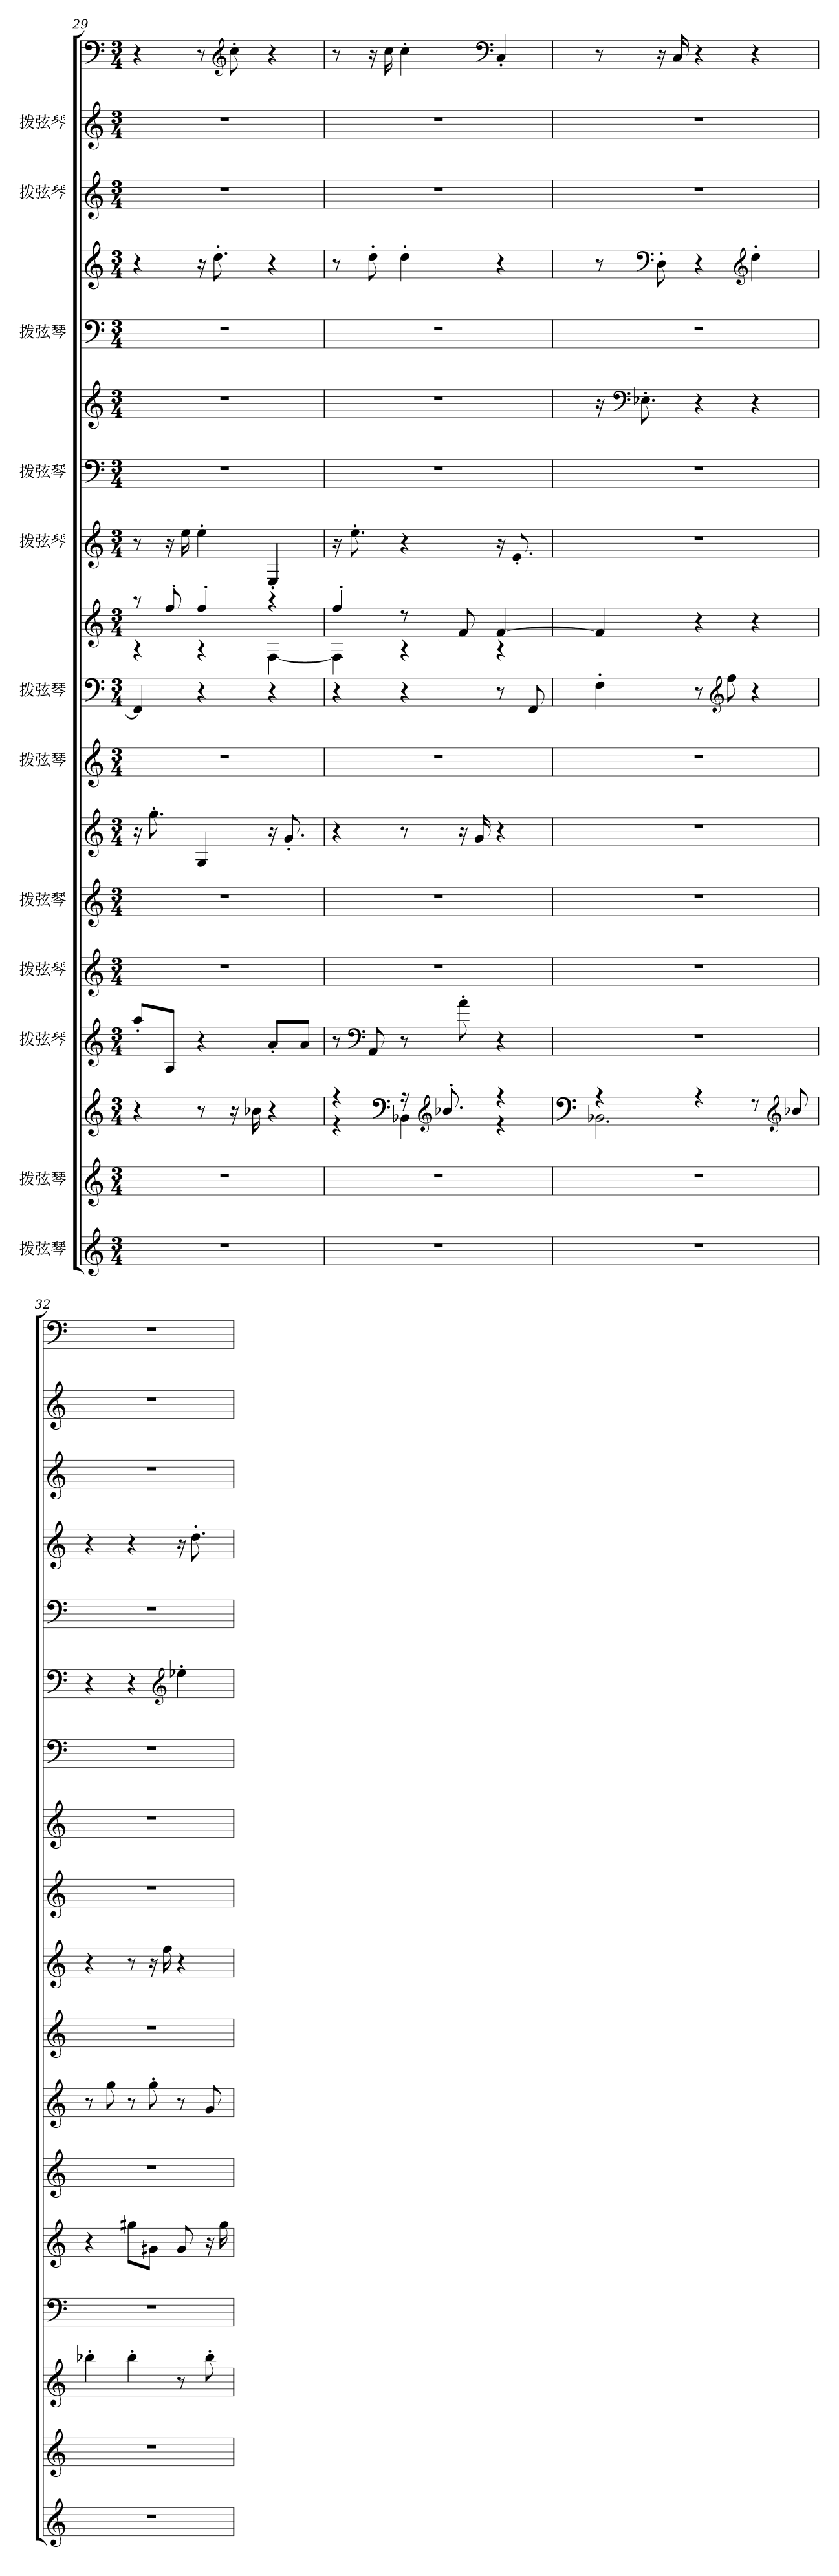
**kern	**kern	**kern	**kern	**kern	**kern	**kern	**kern	**kern	**kern	**kern	**kern	**kern	**kern	**kern	**kern	**kern	**kern
*part12	*part11	*part11	*part10	*part9	*part8	*part8	*part7	*part6	*part6	*part5	*part4	*part4	*part3	*part3	*part2	*part1	*part1
*staff18	*staff17	*staff16	*staff15	*staff14	*staff13	*staff12	*staff11	*staff10	*staff9	*staff8	*staff7	*staff6	*staff5	*staff4	*staff3	*staff2	*staff1
*I"拨弦琴	*I"拨弦琴	*	*I"拨弦琴	*I"拨弦琴	*I"拨弦琴	*	*I"拨弦琴	*I"拨弦琴	*	*I"拨弦琴	*I"拨弦琴	*	*I"拨弦琴	*	*I"拨弦琴	*I"拨弦琴	*
!!LO:PB:g=z
*clefG2	*clefG2	*clefG2	*clefG2	*clefG2	*clefG2	*clefG2	*clefG2	*clefF4	*clefG2	*clefG2	*clefF4	*clefG2	*clefF4	*clefG2	*clefG2	*clefG2	*clefF4
*k[]	*k[]	*k[]	*k[]	*k[]	*k[]	*k[]	*k[]	*k[]	*k[]	*k[]	*k[]	*k[]	*k[]	*k[]	*k[]	*k[]	*k[]
*M3/4	*M3/4	*M3/4	*M3/4	*M3/4	*M3/4	*M3/4	*M3/4	*M3/4	*M3/4	*M3/4	*M3/4	*M3/4	*M3/4	*M3/4	*M3/4	*M3/4	*M3/4
=29	=29	=29	=29	=29	=29	=29	=29	=29	=29	=29	=29	=29	=29	=29	=29	=29	=29
*	*	*	*	*	*	*	*	*	*^	*	*	*	*	*	*	*	*
2.r	2.r	4r	8aa'/L	2.r	2.r	16r	2.r	4FF/]	8r	4r	8r	2.r	2.r	2.r	4r	2.r	2.r	4r
.	.	.	.	.	.	8.gg'\	.	.	.	.	.	.	.	.	.	.	.	.
.	.	.	8A/J	.	.	.	.	.	8ff'/	.	16r	.	.	.	.	.	.	.
.	.	.	.	.	.	.	.	.	.	.	16ee\	.	.	.	.	.	.	.
.	.	8r	4r	.	.	4G/	.	4r	4ff'/	4r	4ee'\	.	.	.	16r	.	.	8r
.	.	.	.	.	.	.	.	.	.	.	.	.	.	.	8.dd'\	.	.	.
*	*	*	*	*	*	*	*	*	*	*	*	*	*	*	*	*	*	*clefG2
.	.	16r	.	.	.	.	.	.	.	.	.	.	.	.	.	.	.	8cc'\
.	.	16b-X\	.	.	.	.	.	.	.	.	.	.	.	.	.	.	.	.
.	.	4r	8a'/L	.	.	16r	.	4r	4r	[4F\	4E'/	.	.	.	4r	.	.	4r
.	.	.	.	.	.	8.g'/	.	.	.	.	.	.	.	.	.	.	.	.
.	.	.	8a/J	.	.	.	.	.	.	.	.	.	.	.	.	.	.	.
=30	=30	=30	=30	=30	=30	=30	=30	=30	=30	=30	=30	=30	=30	=30	=30	=30	=30	=30
*	*	*^	*	*	*	*	*	*	*	*	*	*	*	*	*	*	*	*
2.r	2.r	4r	4r	8r	2.r	2.r	4r	2.r	4r	4ff'/	4F\]	16r	2.r	2.r	2.r	8r	2.r	2.r	8r
.	.	.	.	.	.	.	.	.	.	.	.	8.ee'\	.	.	.	.	.	.	.
*	*	*	*	*clefF4	*	*	*	*	*	*	*	*	*	*	*	*	*	*	*
.	.	.	.	8AA/	.	.	.	.	.	.	.	.	.	.	.	8dd'\	.	.	16r
.	.	.	.	.	.	.	.	.	.	.	.	.	.	.	.	.	.	.	16cc\
*	*	*clefF4	*	*	*	*	*	*	*	*	*	*	*	*	*	*	*	*	*
.	.	16r	4BB-X\	8r	.	.	8r	.	4r	8r	4r	4r	.	.	.	4dd'\	.	.	4cc'\
*	*	*clefG2	*	*	*	*	*	*	*	*	*	*	*	*	*	*	*	*	*
.	.	8.b-X'/	.	.	.	.	.	.	.	.	.	.	.	.	.	.	.	.	.
.	.	.	.	8a'\	.	.	16r	.	.	8f/	.	.	.	.	.	.	.	.	.
.	.	.	.	.	.	.	16g/	.	.	.	.	.	.	.	.	.	.	.	.
*	*	*	*	*	*	*	*	*	*	*	*	*	*	*	*	*	*	*	*clefF4
.	.	4r	4r	4r	.	.	4r	.	8r	[4f/	4r	16r	.	.	.	4r	.	.	4C'/
.	.	.	.	.	.	.	.	.	.	.	.	8.e'/	.	.	.	.	.	.	.
.	.	.	.	.	.	.	.	.	8FF/	.	.	.	.	.	.	.	.	.	.
*	*	*	*	*	*	*	*	*	*	*v	*v	*	*	*	*	*	*	*	*
!!LO:PB:g=z
=31	=31	=31	=31	=31	=31	=31	=31	=31	=31	=31	=31	=31	=31	=31	=31	=31	=31	=31
*	*	*clefF4	*	*	*	*	*	*	*	*	*	*	*	*	*	*	*	*
2.r	2.r	4r	2.BB-X\	2.r	2.r	2.r	2.r	2.r	4F'\	4f/]	2.r	2.r	16r	2.r	8r	2.r	2.r	8r
*	*	*	*	*	*	*	*	*	*	*	*	*	*clefF4	*	*	*	*	*
.	.	.	.	.	.	.	.	.	.	.	.	.	8.E-X'\	.	.	.	.	.
*	*	*	*	*	*	*	*	*	*	*	*	*	*	*	*clefF4	*	*	*
.	.	.	.	.	.	.	.	.	.	.	.	.	.	.	8D'\	.	.	16r
.	.	.	.	.	.	.	.	.	.	.	.	.	.	.	.	.	.	16C/
.	.	4r	.	.	.	.	.	.	8r	4r	.	.	4r	.	4r	.	.	4r
*	*	*	*	*	*	*	*	*	*clefG2	*	*	*	*	*	*	*	*	*
.	.	.	.	.	.	.	.	.	8ff\	.	.	.	.	.	.	.	.	.
*	*	*	*	*	*	*	*	*	*	*	*	*	*	*	*clefG2	*	*	*
.	.	8r	.	.	.	.	.	.	4r	4r	.	.	4r	.	4dd'\	.	.	4r
*	*	*clefG2	*	*	*	*	*	*	*	*	*	*	*	*	*	*	*	*
.	.	8b-X/	.	.	.	.	.	.	.	.	.	.	.	.	.	.	.	.
*	*	*v	*v	*	*	*	*	*	*	*	*	*	*	*	*	*	*	*
=32	=32	=32	=32	=32	=32	=32	=32	=32	=32	=32	=32	=32	=32	=32	=32	=32	=32
2.r	2.r	4bb-X'\	2.r	4r	2.r	8r	2.r	4r	2.r	2.r	2.r	4r	2.r	4r	2.r	2.r	2.r
.	.	.	.	.	.	8gg\	.	.	.	.	.	.	.	.	.	.	.
.	.	4bb-'\	.	8gg#X\L	.	8r	.	8r	.	.	.	4r	.	4r	.	.	.
.	.	.	.	8g#X\J	.	8gg'\	.	16r	.	.	.	.	.	.	.	.	.
.	.	.	.	.	.	.	.	16ff\	.	.	.	.	.	.	.	.	.
*	*	*	*	*	*	*	*	*	*	*	*	*clefG2	*	*	*	*	*
.	.	8r	.	8g#/	.	8r	.	4r	.	.	.	4ee-X'\	.	16r	.	.	.
.	.	.	.	.	.	.	.	.	.	.	.	.	.	8.dd'\	.	.	.
.	.	8bb-'\	.	16r	.	8g/	.	.	.	.	.	.	.	.	.	.	.
.	.	.	.	16gg#\	.	.	.	.	.	.	.	.	.	.	.	.	.
=	=	=	=	=	=	=	=	=	=	=	=	=	=	=	=	=	=
*-	*-	*-	*-	*-	*-	*-	*-	*-	*-	*-	*-	*-	*-	*-	*-	*-	*-
